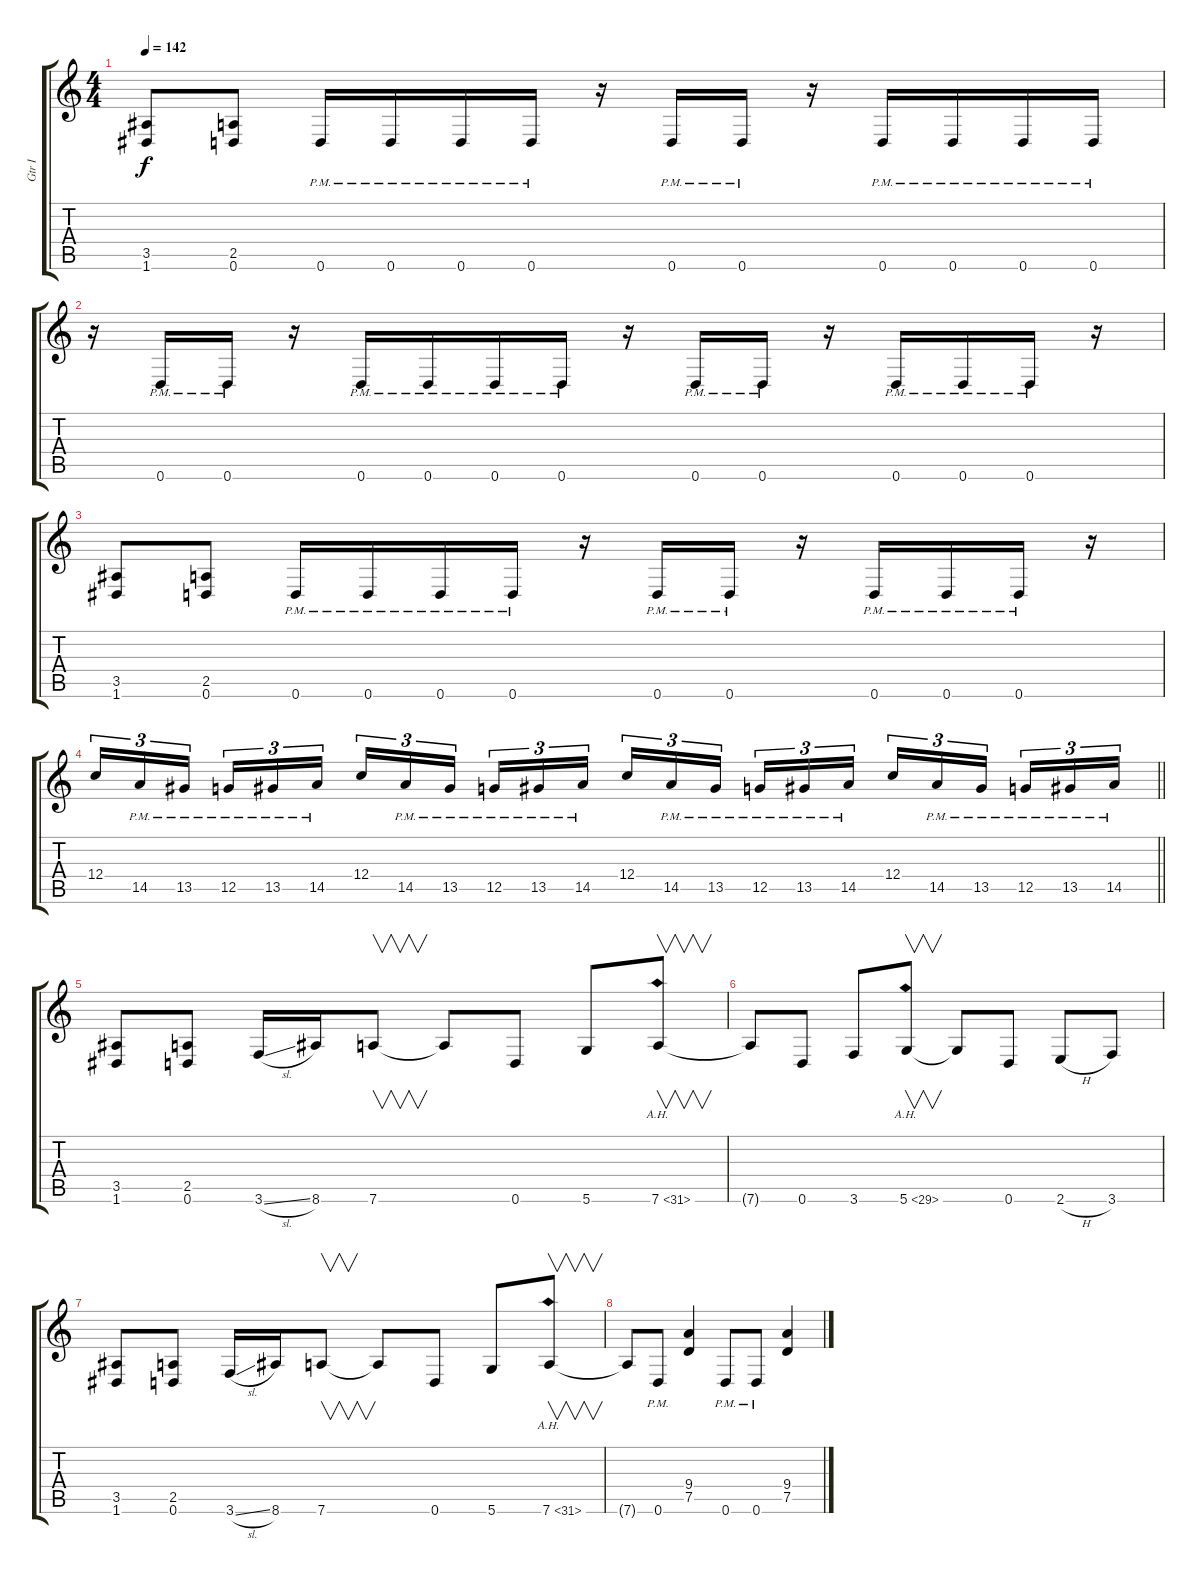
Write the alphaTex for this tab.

\track ("Gtr I" "Gtr I") {instrument overdrivenguitar}
\staff {score tabs}
\tuning (D4 A3 F3 C3 G2 D2) {hide}
\ts (4 4)
\tempo 142
\clef g2
\ks c
(3.5 1.6).8{dy f} (2.5 0.6).8 0.6{pm}.16 0.6{pm}.16 0.6{pm}.16 0.6{pm}.16 r.16 0.6{pm}.16 0.6{pm}.16 r.16 0.6{pm}.16 0.6{pm}.16 0.6{pm}.16 0.6{pm}.16 |
r.16 0.6{pm}.16 0.6{pm}.16 r.16 0.6{pm}.16 0.6{pm}.16 0.6{pm}.16 0.6{pm}.16 r.16 0.6{pm}.16 0.6{pm}.16 r.16 0.6{pm}.16 0.6{pm}.16 0.6{pm}.16 r.16 |
(3.5 1.6).8 (2.5 0.6).8 0.6{pm}.16 0.6{pm}.16 0.6{pm}.16 0.6{pm}.16 r.16 0.6{pm}.16 0.6{pm}.16 r.16 0.6{pm}.16 0.6{pm}.16 0.6{pm}.16 r.16 |
\barLineRight lightlight
12.4.16{tu (3 2)} 14.5{pm}.16{tu (3 2)} 13.5{pm}.16{tu (3 2) beam splitsecondary} 12.5{pm}.16{tu (3 2)} 13.5{pm}.16{tu (3 2)} 14.5{pm}.16{tu (3 2)} 12.4.16{tu (3 2)} 14.5{pm}.16{tu (3 2)} 13.5{pm}.16{tu (3 2) beam splitsecondary} 12.5{pm}.16{tu (3 2)} 13.5{pm}.16{tu (3 2)} 14.5{pm}.16{tu (3 2)} 12.4.16{tu (3 2)} 14.5{pm}.16{tu (3 2)} 13.5{pm}.16{tu (3 2) beam splitsecondary} 12.5{pm}.16{tu (3 2)} 13.5{pm}.16{tu (3 2)} 14.5{pm}.16{tu (3 2)} 12.4.16{tu (3 2)} 14.5{pm}.16{tu (3 2)} 13.5{pm}.16{tu (3 2) beam splitsecondary} 12.5{pm}.16{tu (3 2)} 13.5{pm}.16{tu (3 2)} 14.5{pm}.16{tu (3 2)} |
(3.5 1.6).8 (2.5 0.6).8 3.6{sl}.16 8.6.16 7.6.8{v} 7.6{t}.8 0.6.8 5.6.8 7.6{ah 24}.8{v} |
7.6{t}.8 0.6.8 3.6.8 5.6{ah 24}.8{v} 5.6{t}.8 0.6.8 2.6{h}.8 3.6.8 |
(3.5 1.6).8 (2.5 0.6).8 3.6{sl}.16 8.6.16 7.6.8{v} 7.6{t}.8 0.6.8 5.6.8 7.6{ah 24}.8{v} |
7.6{t}.8 0.6{pm}.8 (9.4 7.5).4 0.6{pm}.8 0.6{pm}.8 (9.4 7.5).4
